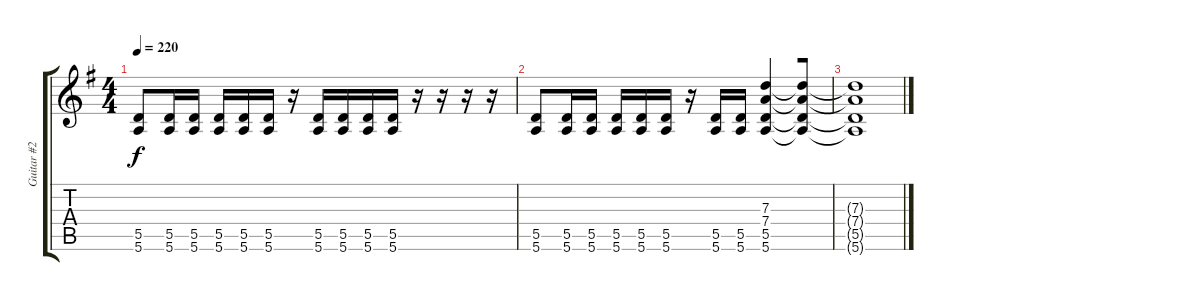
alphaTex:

\track ("Guitar #2" "Guitar #2") {instrument overdrivenguitar}
\staff {score tabs}
\tuning (E4 B3 G3 D3 A2 E2) {hide}
\ts (4 4)
\tempo 220
\clef g2
\ks eminor
(5.5 5.6).8{dy f} (5.5 5.6).16 (5.5 5.6).16 (5.5 5.6).16 (5.5 5.6).16 (5.5 5.6).16 r.16 (5.5 5.6).16{beam merge} (5.5 5.6).16 (5.5 5.6).16 (5.5 5.6).16{beam merge} r.16 r.16{beam merge} r.16 r.16 |
(5.5 5.6).8 (5.5 5.6).16 (5.5 5.6).16 (5.5 5.6).16 (5.5 5.6).16 (5.5 5.6).16 r.16 (5.5 5.6).16{beam merge} (5.5 5.6).16 (7.3 7.4 5.5 5.6).4{beam merge} (7.3{t} 7.4{t} 5.5{t} 5.6{t}).8 |
(7.3{t} 7.4{t} 5.5{t} 5.6{t}).1
